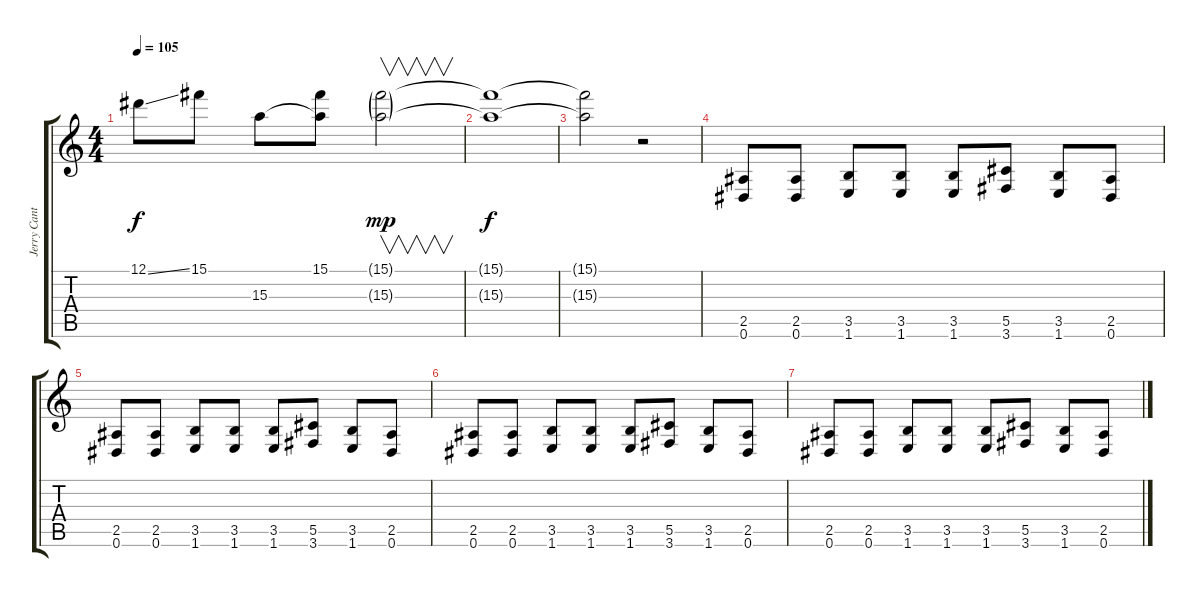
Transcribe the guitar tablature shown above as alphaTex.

\track ("Jerry Cantrell- Guitar 2" "Jerry Cant") {instrument distortionguitar}
\staff {score tabs}
\tuning (Eb4 Bb3 Gb3 Db3 Ab2 Eb2) {hide}
\ts (4 4)
\tempo 105
\clef g2
\ks c
12.1{ss}.8{dy f} 15.1.8 15.3.8 (15.1 15.3{t}).8 (15.1{g} 15.3{g}).2{v dy mp} |
(15.1{t} 15.3{t}).1{dy f} |
(15.1{t} 15.3{t}).2 r.2 |
(2.5 0.6).8{volume 11} (2.5 0.6).8 (3.5 1.6).8 (3.5 1.6).8 (3.5 1.6).8 (5.5 3.6).8 (3.5 1.6).8 (2.5 0.6).8 |
(2.5 0.6).8 (2.5 0.6).8 (3.5 1.6).8 (3.5 1.6).8 (3.5 1.6).8 (5.5 3.6).8 (3.5 1.6).8 (2.5 0.6).8 |
(2.5 0.6).8 (2.5 0.6).8 (3.5 1.6).8 (3.5 1.6).8 (3.5 1.6).8 (5.5 3.6).8 (3.5 1.6).8 (2.5 0.6).8 |
(2.5 0.6).8 (2.5 0.6).8 (3.5 1.6).8 (3.5 1.6).8 (3.5 1.6).8 (5.5 3.6).8 (3.5 1.6).8 (2.5 0.6).8
